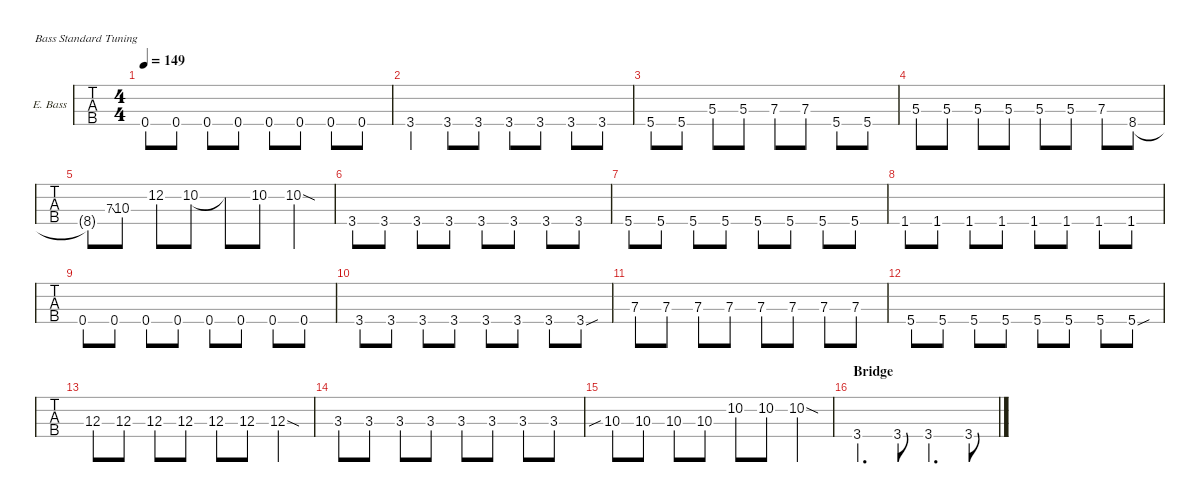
\defaultSystemsLayout 4
\hideDynamics
\bracketExtendMode nobrackets
\firstSystemTrackNameOrientation horizontal
\track ("Ele. Bass" "E. Bass") {defaultSystemsLayout 4 instrument electricbassfinger}
\staff {tabs}
\tuning (G2 D2 A1 E1)
\ts (4 4)
\tempo 149
\clef f4
\scale
0.23625
\ks d
0.4{acc forcenatural}.8{dy f beam Up} 0.4{acc forcenatural}.8{beam Up} 0.4{acc forcenatural}.8{beam Up} 0.4{acc forcenatural}.8{beam Up} 0.4{acc forcenatural}.8{beam Up} 0.4{acc forcenatural}.8{beam Up} 0.4{acc forcenatural}.8{beam Up} 0.4{acc forcenatural}.8{beam Up} |
\scale
0.29125 3.4{acc forcenatural}.4{beam Up} 3.4{acc forcenatural}.8{beam Up} 3.4{acc forcenatural}.8{beam Up} 3.4{acc forcenatural}.8{beam Up} 3.4{acc forcenatural}.8{beam Up} 3.4{acc forcenatural}.8{beam Up} 3.4{acc forcenatural}.8{beam Up} |
\scale
0.23625 5.4{acc forcenatural}.8{beam Up} 5.4{acc forcenatural}.8{beam Up} 5.3{acc forcenatural}.8{beam Up} 5.3{acc forcenatural}.8{beam Up} 7.3{acc forcenatural}.8{beam Up} 7.3{acc forcenatural}.8{beam Up} 5.4{acc forcenatural}.8{beam Up} 5.4{acc forcenatural}.8{beam Up} |
\scale
0.23625 5.3{acc forcenatural}.8{beam Up} 5.3{acc forcenatural}.8{beam Up} 5.3{acc forcenatural}.8{beam Up} 5.3{acc forcenatural}.8{beam Up} 5.3{acc forcenatural}.8{beam Down} 5.3{acc forcenatural}.8{beam Down} 7.3{acc forcenatural}.8{beam Down} 8.4{acc forcenatural}.8{beam Down} |
\scale
0.23625 8.4{t acc forcenatural}.8{beam Down} 7.3{ss acc forcenatural}.8{gr beam Up} 10.3{acc forcenatural}.8{beam Down} 12.2{acc forcenatural}.8{beam Down} 10.2{acc forcenatural}.8{beam Down} 10.2{t acc forcenatural}.8{beam Down} 10.2{acc forcenatural}.8{beam Down} 10.2{sod acc forcenatural}.4{beam Down} |
\scale
0.29125 3.4{acc forcenatural}.8{beam Up} 3.4{acc forcenatural}.8{beam Up} 3.4{acc forcenatural}.8{beam Up} 3.4{acc forcenatural}.8{beam Up} 3.4{acc forcenatural}.8{beam Up} 3.4{acc forcenatural}.8{beam Up} 3.4{acc forcenatural}.8{beam Up} 3.4{acc forcenatural}.8{beam Up} |
\scale
0.23625 5.4{acc forcenatural}.8{beam Up} 5.4{acc forcenatural}.8{beam Up} 5.4{acc forcenatural}.8{beam Up} 5.4{acc forcenatural}.8{beam Up} 5.4{acc forcenatural}.8{beam Up} 5.4{acc forcenatural}.8{beam Up} 5.4{acc forcenatural}.8{beam Up} 5.4{acc forcenatural}.8{beam Up} |
\scale
0.236579 1.4{acc forcenatural}.8{beam Up} 1.4{acc forcenatural}.8{beam Up} 1.4{acc forcenatural}.8{beam Up} 1.4{acc forcenatural}.8{beam Up} 1.4{acc forcenatural}.8{beam Up} 1.4{acc forcenatural}.8{beam Up} 1.4{acc forcenatural}.8{beam Up} 1.4{acc forcenatural}.8{beam Up} |
\scale
0.235921 0.4{acc forcenatural}.8{beam Up} 0.4{acc forcenatural}.8{beam Up} 0.4{acc forcenatural}.8{beam Up} 0.4{acc forcenatural}.8{beam Up} 0.4{acc forcenatural}.8{beam Up} 0.4{acc forcenatural}.8{beam Up} 0.4{acc forcenatural}.8{beam Up} 0.4{acc forcenatural}.8{beam Up} |
\scale
0.291251 3.4{acc forcenatural}.8{beam Up} 3.4{acc forcenatural}.8{beam Up} 3.4{acc forcenatural}.8{beam Up} 3.4{acc forcenatural}.8{beam Up} 3.4{acc forcenatural}.8{beam Up} 3.4{acc forcenatural}.8{beam Up} 3.4{acc forcenatural}.8{beam Up} 3.4{sou acc forcenatural}.8{beam Up} |
\scale
0.236907 7.3{acc forcenatural}.8{beam Down} 7.3{acc forcenatural}.8{beam Down} 7.3{acc forcenatural}.8{beam Down} 7.3{acc forcenatural}.8{beam Down} 7.3{acc forcenatural}.8{beam Down} 7.3{acc forcenatural}.8{beam Down} 7.3{acc forcenatural}.8{beam Down} 7.3{acc forcenatural}.8{beam Down} |
\scale
0.235921 5.4{acc forcenatural}.8{beam Up} 5.4{acc forcenatural}.8{beam Up} 5.4{acc forcenatural}.8{beam Up} 5.4{acc forcenatural}.8{beam Up} 5.4{acc forcenatural}.8{beam Up} 5.4{acc forcenatural}.8{beam Up} 5.4{acc forcenatural}.8{beam Up} 5.4{sou acc forcenatural}.8{beam Up} |
\scale
0.235921 12.3{acc forcenatural}.8{beam Down} 12.3{acc forcenatural}.8{beam Down} 12.3{acc forcenatural}.8{beam Down} 12.3{acc forcenatural}.8{beam Down} 12.3{acc forcenatural}.8{beam Down} 12.3{acc forcenatural}.8{beam Down} 12.3{sod acc forcenatural}.4{beam Down} |
\scale
0.528158 3.3{acc forcenatural}.8{beam Up} 3.3{acc forcenatural}.8{beam Up} 3.3{acc forcenatural}.8{beam Up} 3.3{acc forcenatural}.8{beam Up} 3.3{acc forcenatural}.8{beam Up} 3.3{acc forcenatural}.8{beam Up} 3.3{acc forcenatural}.8{beam Up} 3.3{acc forcenatural}.8{beam Up} |
\scale
0.471842 10.3{sib acc forcenatural}.8{beam Down} 10.3{acc forcenatural}.8{beam Down} 10.3{acc forcenatural}.8{beam Down} 10.3{acc forcenatural}.8{beam Down} 10.2{acc forcenatural}.8{beam Down} 10.2{acc forcenatural}.8{beam Down} 10.2{sod acc forcenatural}.4{beam Down} |
\section ("" "Bridge")
\scale
0.292237 3.4{acc forcenatural}.4{d beam Up} 3.4{acc forcenatural}.8{beam Up} 3.4{acc forcenatural}.4{d beam Up} 3.4{acc forcenatural}.8{beam Up}
